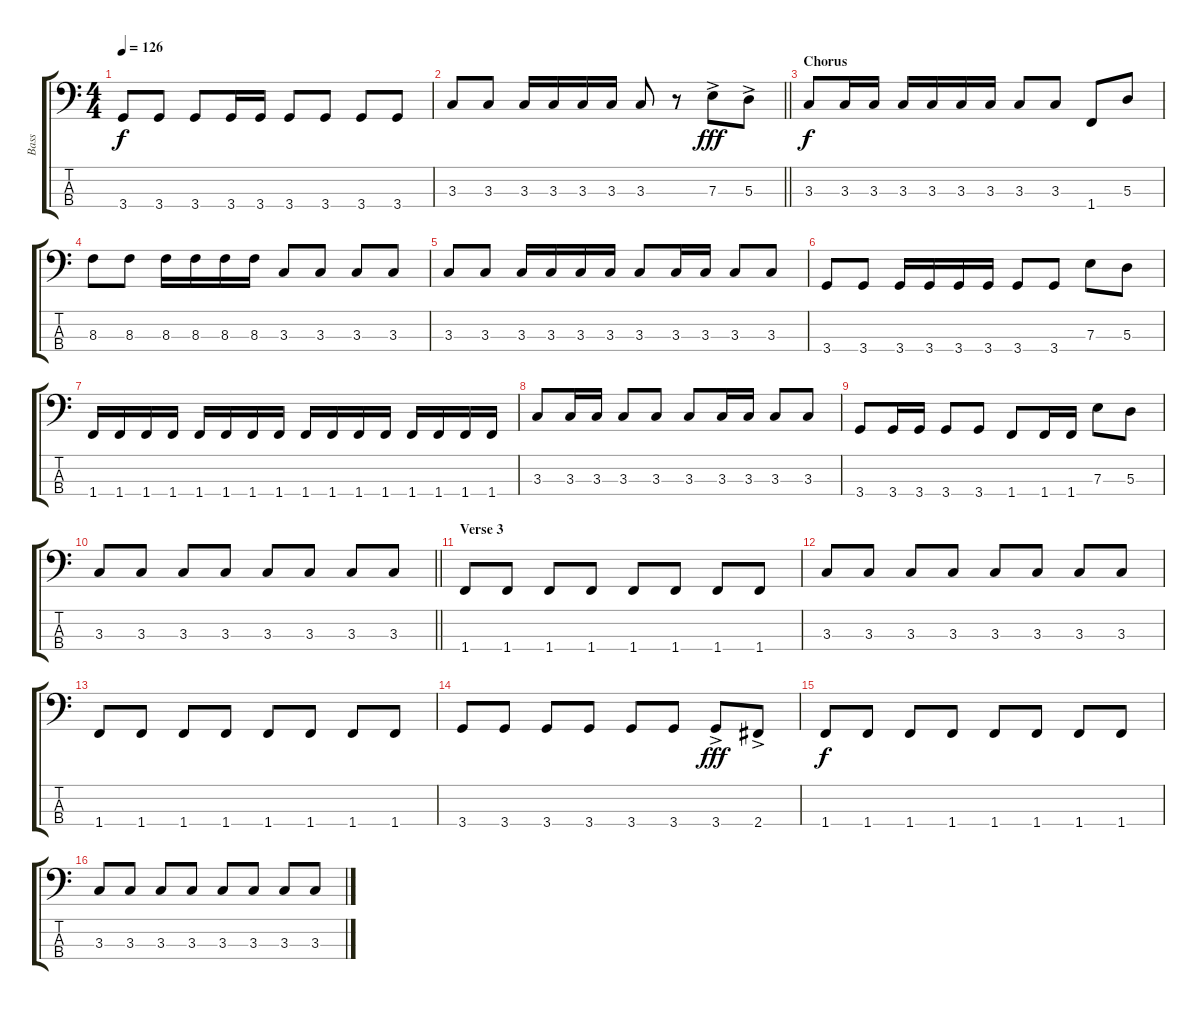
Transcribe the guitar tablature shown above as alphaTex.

\track ("Bass" "Bass") {instrument electricbasspick}
\staff {score tabs}
\tuning (G2 D2 A1 E1) {hide}
\ts (4 4)
\tempo 126
\clef f4
\ks c
3.4.8{dy f} 3.4.8 3.4.8 3.4.16 3.4.16 3.4.8 3.4.8 3.4.8 3.4.8 |
\barLineRight lightlight
3.3.8 3.3.8 3.3.16 3.3.16 3.3.16 3.3.16 3.3.8 r.8 7.3{ac}.8{dy fff} 5.3{ac}.8 |
\section ("" "Chorus")
3.3.8{dy f} 3.3.16 3.3.16 3.3.16 3.3.16 3.3.16 3.3.16 3.3.8 3.3.8 1.4.8 5.3.8 |
8.3.8 8.3.8 8.3.16 8.3.16 8.3.16 8.3.16 3.3.8 3.3.8 3.3.8 3.3.8 |
3.3.8 3.3.8 3.3.16 3.3.16 3.3.16 3.3.16 3.3.8 3.3.16 3.3.16 3.3.8 3.3.8 |
3.4.8 3.4.8 3.4.16 3.4.16 3.4.16 3.4.16 3.4.8 3.4.8 7.3.8 5.3.8 |
1.4.16 1.4.16 1.4.16 1.4.16 1.4.16 1.4.16 1.4.16 1.4.16 1.4.16 1.4.16 1.4.16 1.4.16 1.4.16 1.4.16 1.4.16 1.4.16 |
3.3.8 3.3.16 3.3.16 3.3.8 3.3.8 3.3.8 3.3.16 3.3.16 3.3.8 3.3.8 |
3.4.8 3.4.16 3.4.16 3.4.8 3.4.8 1.4.8 1.4.16 1.4.16 7.3.8 5.3.8 |
\barLineRight lightlight
3.3.8 3.3.8 3.3.8 3.3.8 3.3.8 3.3.8 3.3.8 3.3.8 |
\section ("" "Verse 3")
1.4.8 1.4.8 1.4.8 1.4.8 1.4.8 1.4.8 1.4.8 1.4.8 |
3.3.8 3.3.8 3.3.8 3.3.8 3.3.8 3.3.8 3.3.8 3.3.8 |
1.4.8 1.4.8 1.4.8 1.4.8 1.4.8 1.4.8 1.4.8 1.4.8 |
3.4.8 3.4.8 3.4.8 3.4.8 3.4.8 3.4.8 3.4{ac}.8{dy fff} 2.4{ac}.8 |
1.4.8{dy f} 1.4.8 1.4.8 1.4.8 1.4.8 1.4.8 1.4.8 1.4.8 |
3.3.8 3.3.8 3.3.8 3.3.8 3.3.8 3.3.8 3.3.8 3.3.8
